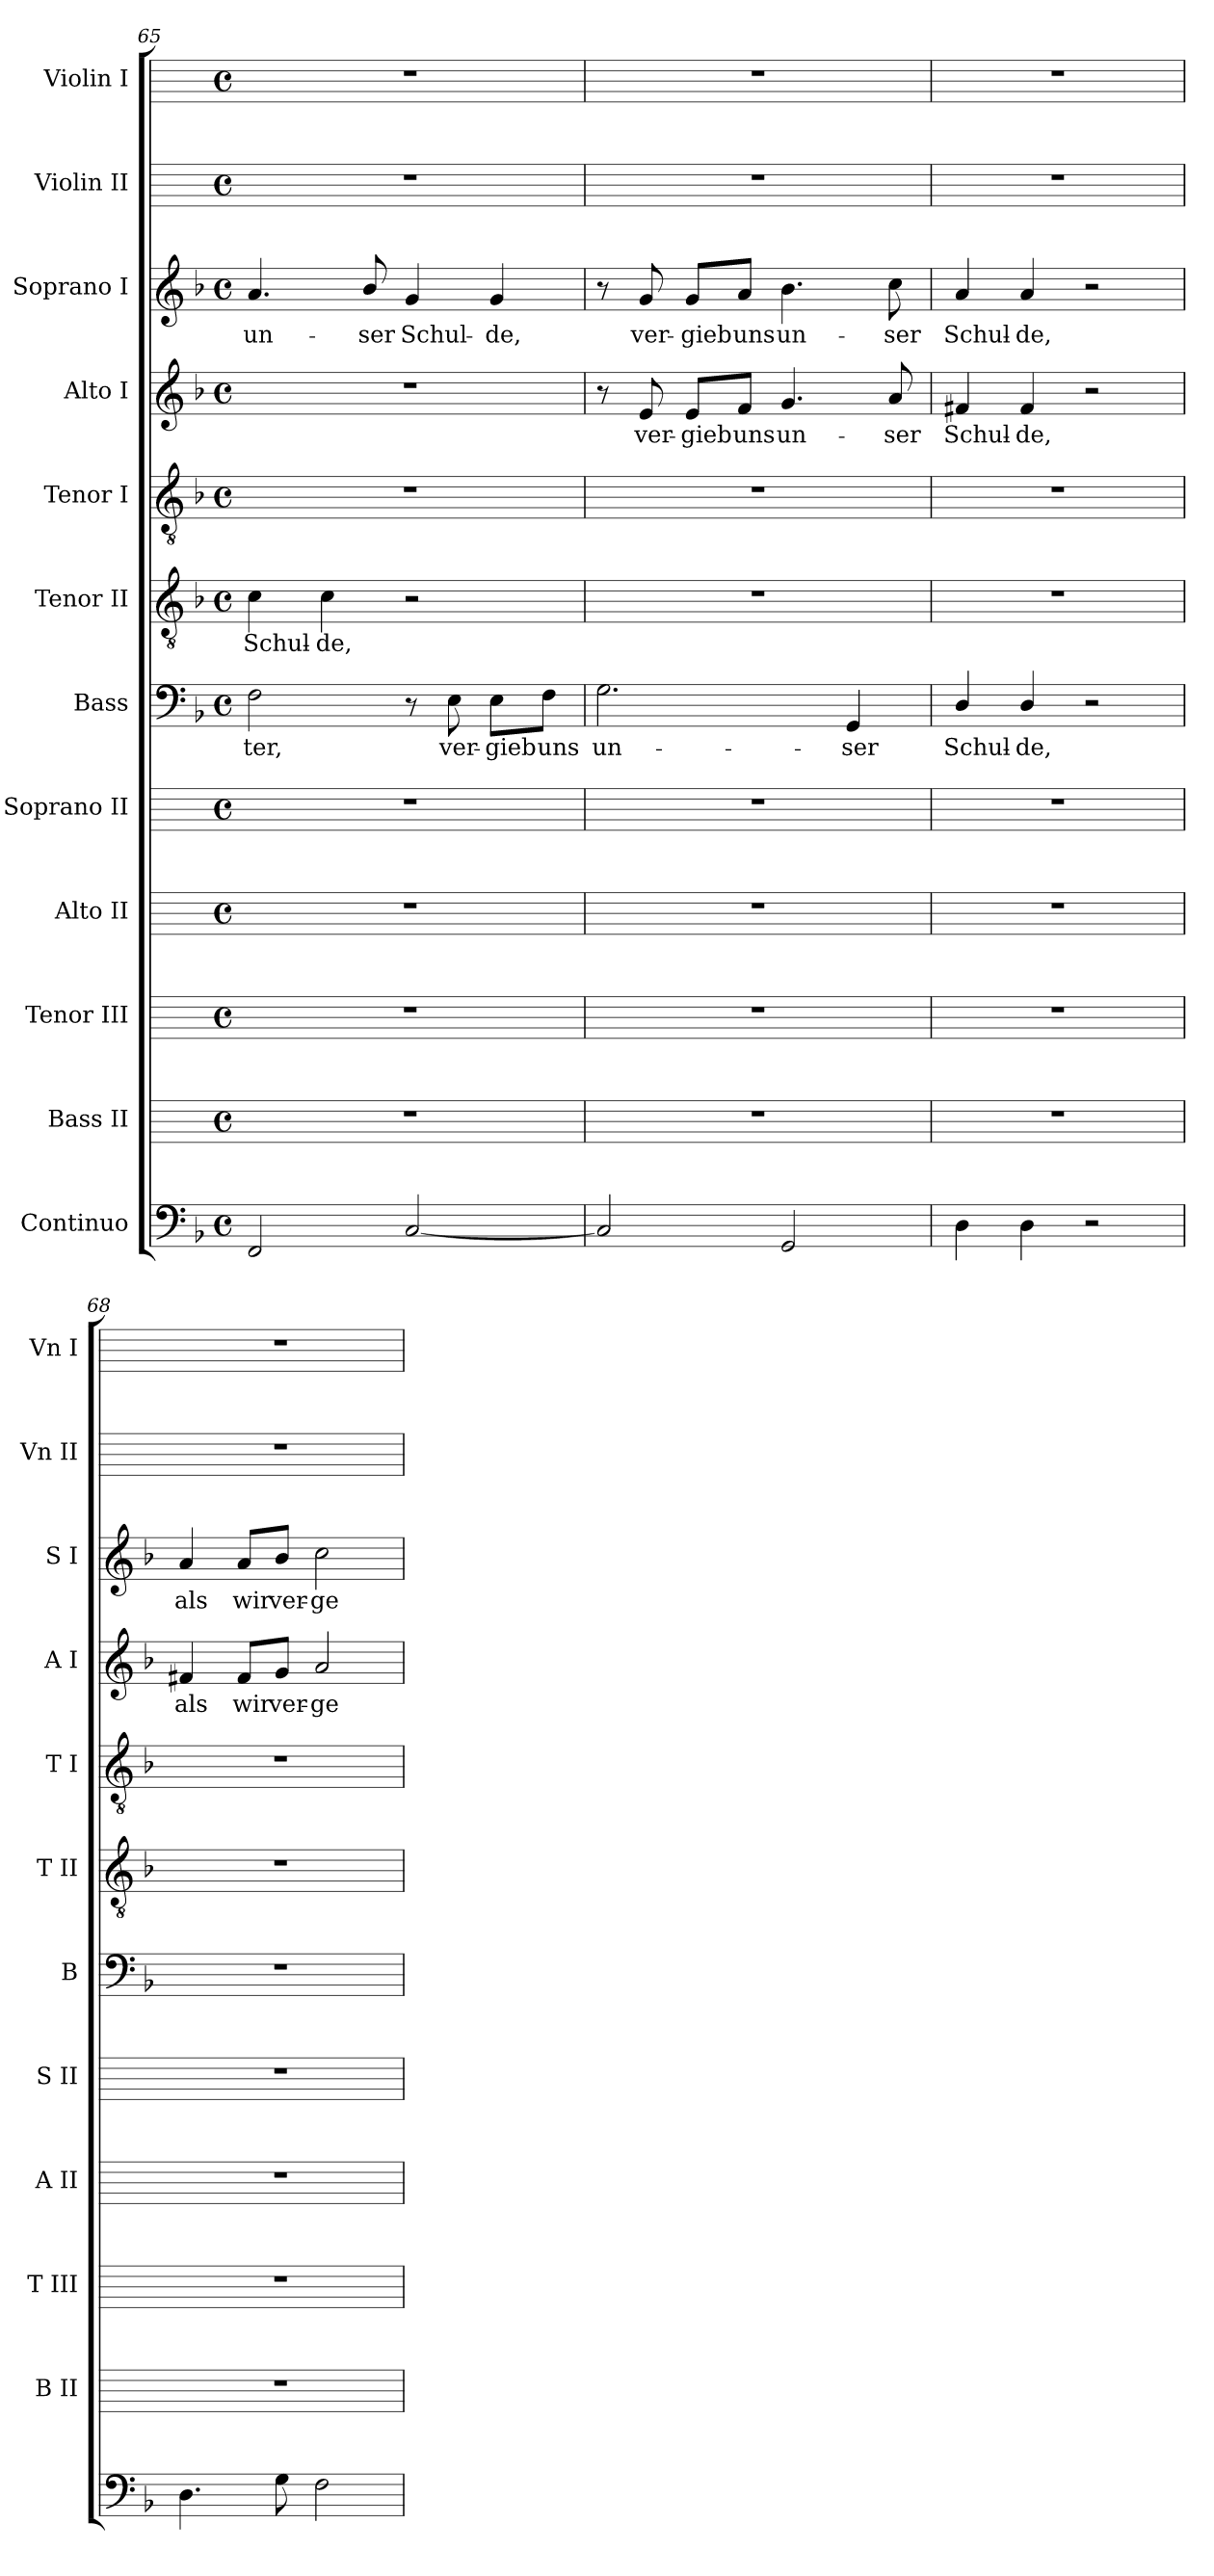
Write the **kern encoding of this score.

**kern	**kern	**kern	**kern	**kern	**kern	**text	**kern	**text	**kern	**kern	**text	**kern	**text	**kern	**kern
*part12	*part11	*part10	*part9	*part8	*part7	*part7	*part6	*part6	*part5	*part4	*part4	*part3	*part3	*part2	*part1
*staff12	*staff11	*staff10	*staff9	*staff8	*staff7	*staff7	*staff6	*staff6	*staff5	*staff4	*staff4	*staff3	*staff3	*staff2	*staff1
*I"Continuo	*I"Bass II	*I"Tenor III	*I"Alto II	*I"Soprano II	*I"Bass	*	*I"Tenor II	*	*I"Tenor I	*I"Alto I	*	*I"Soprano I	*	*I"Violin II	*I"Violin I
*	*I'B II	*I'T III	*I'A II	*I'S II	*I'B	*	*I'T II	*	*I'T I	*I'A I	*	*I'S I	*	*I'Vn II	*I'Vn I
!!LO:LB:g=z
*clefF4	*	*	*	*	*clefF4	*	*clefGv2	*	*clefGv2	*clefG2	*	*clefG2	*	*	*
*	*ITrd4c7	*ITrd4c7	*ITrd4c7	*ITrd4c7	*	*	*	*	*	*	*	*	*	*	*
*k[b-]	*	*	*	*	*k[b-]	*	*k[b-]	*	*k[b-]	*k[b-]	*	*k[b-]	*	*	*
*F:	*	*	*	*	*F:	*	*F:	*	*F:	*F:	*	*F:	*	*	*
*M4/4	*M4/4	*M4/4	*M4/4	*M4/4	*M4/4	*	*M4/4	*	*M4/4	*M4/4	*	*M4/4	*	*M4/4	*M4/4
*met(c)	*met(c)	*met(c)	*met(c)	*met(c)	*met(c)	*	*met(c)	*	*met(c)	*met(c)	*	*met(c)	*	*met(c)	*met(c)
=65	=65	=65	=65	=65	=65	=65	=65	=65	=65	=65	=65	=65	=65	=65	=65
!	!	!	!	!	!	!LO:LY:b	!	!LO:LY:b	!	!	!	!	!LO:LY:b	!	!
2FF	1r	1r	1r	1r	2F	-ter,	4c	Schul-	1r	1r	.	4.a	un-	1r	1r
!	!	!	!	!	!	!	!	!LO:LY:b	!	!	!	!	!	!	!
.	.	.	.	.	.	.	4c	-de,	.	.	.	.	.	.	.
!	!	!	!	!	!	!	!	!	!	!	!	!	!LO:LY:b	!	!
.	.	.	.	.	.	.	.	.	.	.	.	8b-/	-ser	.	.
!	!	!	!	!	!	!	!	!	!	!	!	!	!LO:LY:b	!	!
[2C	.	.	.	.	8r	.	2r	.	.	.	.	4g	Schul-	.	.
!	!	!	!	!	!	!LO:LY:b	!	!	!	!	!	!	!	!	!
.	.	.	.	.	8E	ver-	.	.	.	.	.	.	.	.	.
!	!	!	!	!	!	!LO:LY:b	!	!	!	!	!	!	!LO:LY:b	!	!
.	.	.	.	.	8E\L	-gieb	.	.	.	.	.	4g	-de,	.	.
!	!	!	!	!	!	!LO:LY:b	!	!	!	!	!	!	!	!	!
.	.	.	.	.	8F\J	uns	.	.	.	.	.	.	.	.	.
=66	=66	=66	=66	=66	=66	=66	=66	=66	=66	=66	=66	=66	=66	=66	=66
!	!	!	!	!	!	!LO:LY:b	!	!	!	!	!	!	!	!	!
2C]	1r	1r	1r	1r	2.G	un-	1r	.	1r	8r	.	8r	.	1r	1r
!	!	!	!	!	!	!	!	!	!	!	!LO:LY:b	!	!LO:LY:b	!	!
.	.	.	.	.	.	.	.	.	.	8e	ver-	8g	ver-	.	.
!	!	!	!	!	!	!	!	!	!	!	!LO:LY:b	!	!LO:LY:b	!	!
.	.	.	.	.	.	.	.	.	.	8e/L	-gieb	8g/L	-gieb	.	.
!	!	!	!	!	!	!	!	!	!	!	!LO:LY:b	!	!LO:LY:b	!	!
.	.	.	.	.	.	.	.	.	.	8f/J	uns	8a/J	uns	.	.
!	!	!	!	!	!	!	!	!	!	!	!LO:LY:b	!	!LO:LY:b	!	!
2GG	.	.	.	.	.	.	.	.	.	4.g	un-	4.b-	un-	.	.
!	!	!	!	!	!	!LO:LY:b	!	!	!	!	!	!	!	!	!
.	.	.	.	.	4GG	-ser	.	.	.	.	.	.	.	.	.
!	!	!	!	!	!	!	!	!	!	!	!LO:LY:b	!	!LO:LY:b	!	!
.	.	.	.	.	.	.	.	.	.	8a	-ser	8cc	-ser	.	.
=67	=67	=67	=67	=67	=67	=67	=67	=67	=67	=67	=67	=67	=67	=67	=67
!	!	!	!	!	!	!LO:LY:b	!	!	!	!	!LO:LY:b	!	!LO:LY:b	!	!
4D	1r	1r	1r	1r	4D/	Schul-	1r	.	1r	4f#X	Schul-	4a	Schul-	1r	1r
!	!	!	!	!	!	!LO:LY:b	!	!	!	!	!LO:LY:b	!	!LO:LY:b	!	!
4D	.	.	.	.	4D/	-de,	.	.	.	4f#	-de,	4a	-de,	.	.
2r	.	.	.	.	2r	.	.	.	.	2r	.	2r	.	.	.
=68	=68	=68	=68	=68	=68	=68	=68	=68	=68	=68	=68	=68	=68	=68	=68
!	!	!	!	!	!	!	!	!	!	!	!LO:LY:b	!	!LO:LY:b	!	!
4.D	1r	1r	1r	1r	1r	.	1r	.	1r	4f#X	als	4a	als	1r	1r
!	!	!	!	!	!	!	!	!	!	!	!LO:LY:b	!	!LO:LY:b	!	!
.	.	.	.	.	.	.	.	.	.	8f#/L	wir	8a/L	wir	.	.
!	!	!	!	!	!	!	!	!	!	!	!LO:LY:b	!	!LO:LY:b	!	!
8G	.	.	.	.	.	.	.	.	.	8g/J	ver-	8b-/J	ver-	.	.
!	!	!	!	!	!	!	!	!	!	!	!LO:LY:b	!	!LO:LY:b	!	!
2F	.	.	.	.	.	.	.	.	.	2a	-ge-	2cc	-ge-	.	.
=	=	=	=	=	=	=	=	=	=	=	=	=	=	=	=
*-	*-	*-	*-	*-	*-	*-	*-	*-	*-	*-	*-	*-	*-	*-	*-
